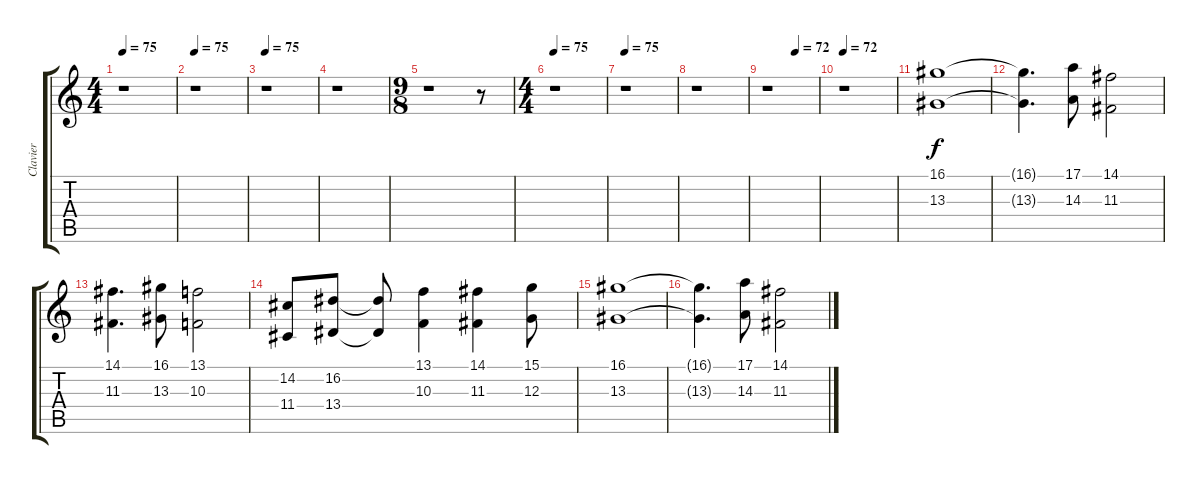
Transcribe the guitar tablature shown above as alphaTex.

\track ("Clavier" "Clavier") {instrument tremolostrings}
\staff {score tabs}
\tuning (E4 B3 G3 D3 A2 E2) {hide}
\ts (4 4)
\tempo 75
\clef g2
\ks c
r.1{dy f} |
\tempo 75
r.1 |
\tempo 75
r.1 |
r.1 |
\ts (9 8)
r.1 r.8 |
\ts (4 4)
\tempo 75
r.1 |
\tempo 75
r.1 |
r.1 |
\tempo (72 0.5625)
r.1 |
\tempo 72
r.1 |
(16.1 13.3).1{volume 16} |
(16.1{t} 13.3{t}).4{d} (17.1 14.3).8 (14.1 11.3).2 |
(14.1 11.3).4{d} (16.1 13.3).8 (13.1 10.3).2 |
(14.2 11.4).8 (16.2 13.4).8 (16.2{t} 13.4{t}).8 (13.1 10.3).4 (14.1 11.3).4 (15.1 12.3).8 |
(16.1 13.3).1{volume 16} |
(16.1{t} 13.3{t}).4{d} (17.1 14.3).8 (14.1 11.3).2
